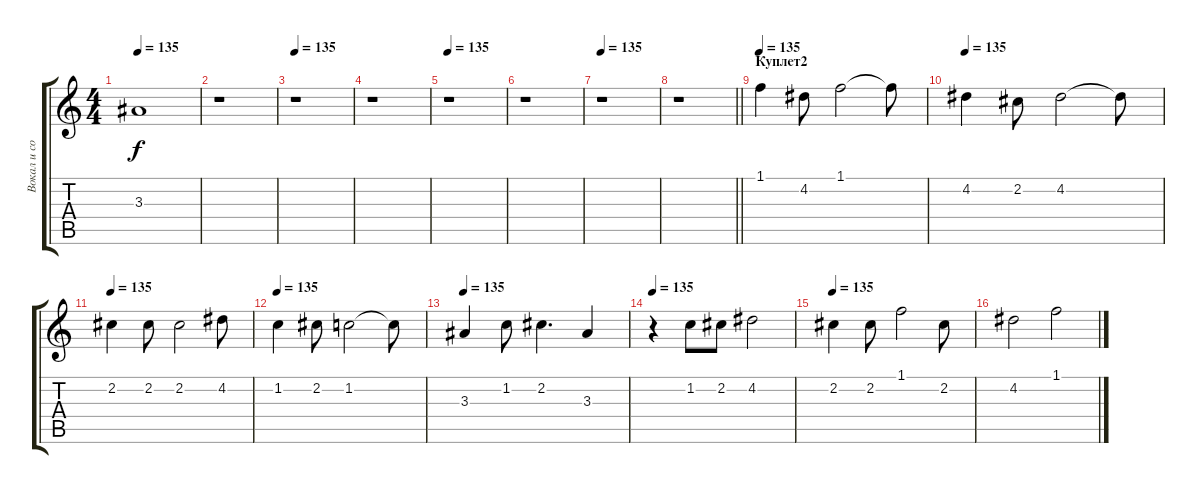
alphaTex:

\track ("Вокал и соло" "Вокал и со") {instrument overdrivenguitar}
\staff {score tabs}
\tuning (E4 B3 G3 D3 A2 E2) {hide}
\ts (4 4)
\tempo 135
\clef g2
\ks c
3.3.1{dy f} |
r.1 |
\tempo 135
r.1 |
r.1 |
\tempo 135
r.1 |
r.1 |
\tempo 135
r.1 |
\barLineRight lightlight
r.1 |
\section ("" "Куплет2")
\tempo 135
1.1.4 4.2.8 1.1.2 1.1{t}.8 |
\tempo 135
4.2.4 2.2.8 4.2.2 4.2{t}.8 |
\tempo 135
2.2.4 2.2.8 2.2.2 4.2.8 |
\tempo 135
1.2.4 2.2.8 1.2.2 1.2{t}.8 |
\tempo 135
3.3.4 1.2.8 2.2.4{d} 3.3.4 |
\tempo 135
r.4 1.2.8 2.2.8 4.2.2 |
\tempo 135
2.2.4 2.2.8 1.1.2 2.2.8 |
4.2.2 1.1.2
